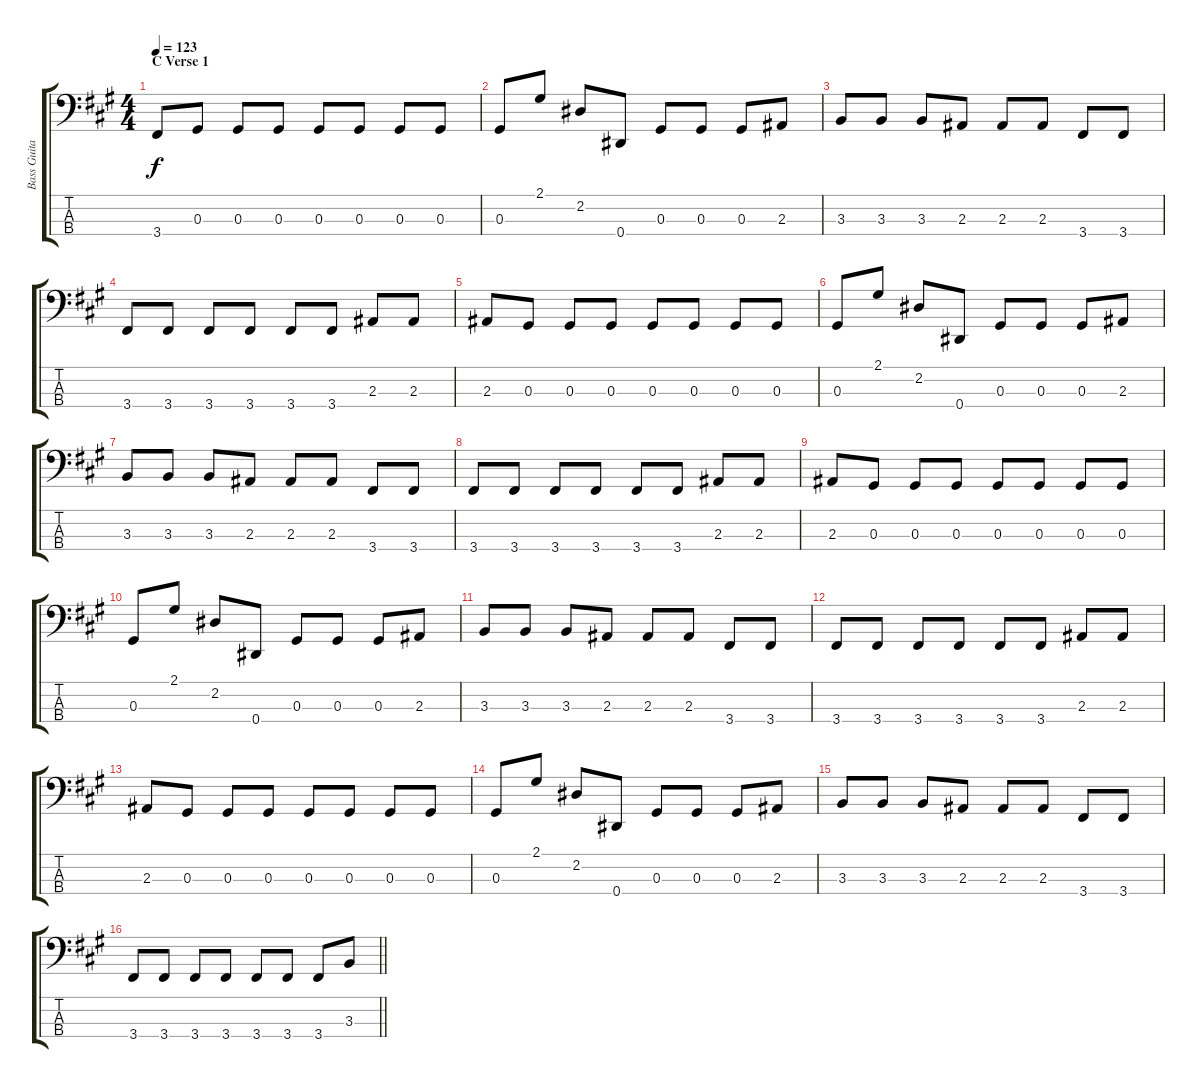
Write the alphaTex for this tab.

\track ("Bass Guitar" "Bass Guita") {instrument electricbassfinger}
\staff {score tabs}
\tuning (Gb2 Db2 Ab1 Eb1) {hide}
\ts (4 4)
\section ("" "C Verse 1")
\tempo 123
\clef f4
\ks a
3.4.8{dy f} 0.3.8 0.3.8 0.3.8 0.3.8 0.3.8 0.3.8 0.3.8 |
0.3.8 2.1.8 2.2.8 0.4.8 0.3.8 0.3.8 0.3.8 2.3.8 |
3.3.8 3.3.8 3.3.8 2.3.8 2.3.8 2.3.8 3.4.8 3.4.8 |
3.4.8 3.4.8 3.4.8 3.4.8 3.4.8 3.4.8 2.3.8 2.3.8 |
2.3.8 0.3.8 0.3.8 0.3.8 0.3.8 0.3.8 0.3.8 0.3.8 |
0.3.8 2.1.8 2.2.8 0.4.8 0.3.8 0.3.8 0.3.8 2.3.8 |
3.3.8 3.3.8 3.3.8 2.3.8 2.3.8 2.3.8 3.4.8 3.4.8 |
3.4.8 3.4.8 3.4.8 3.4.8 3.4.8 3.4.8 2.3.8 2.3.8 |
2.3.8 0.3.8 0.3.8 0.3.8 0.3.8 0.3.8 0.3.8 0.3.8 |
0.3.8 2.1.8 2.2.8 0.4.8 0.3.8 0.3.8 0.3.8 2.3.8 |
3.3.8 3.3.8 3.3.8 2.3.8 2.3.8 2.3.8 3.4.8 3.4.8 |
3.4.8 3.4.8 3.4.8 3.4.8 3.4.8 3.4.8 2.3.8 2.3.8 |
2.3.8 0.3.8 0.3.8 0.3.8 0.3.8 0.3.8 0.3.8 0.3.8 |
0.3.8 2.1.8 2.2.8 0.4.8 0.3.8 0.3.8 0.3.8 2.3.8 |
3.3.8 3.3.8 3.3.8 2.3.8 2.3.8 2.3.8 3.4.8 3.4.8 |
\barLineRight lightlight
3.4.8 3.4.8 3.4.8 3.4.8 3.4.8 3.4.8 3.4.8 3.3.8
